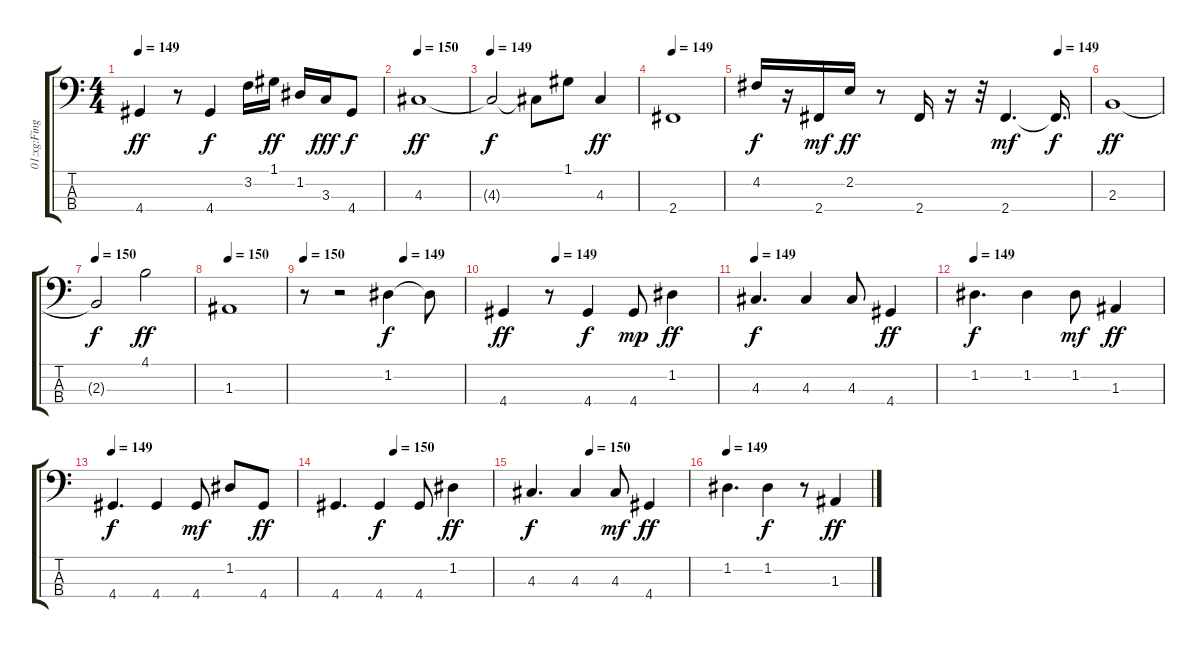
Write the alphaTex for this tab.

\track ("01:xg:Fingered Bass 2" "01:xg:Fing") {instrument electricbassfinger}
\staff {score tabs}
\tuning (G2 D2 A1 E1) {hide}
\ts (4 4)
\tempo 149
\clef f4
\ks c
4.4.4{dy ff} r.8 4.4.4{dy f} 3.2.16 1.1.16{dy ff} 1.2.16 3.3.16{dy fff} 4.4.8{dy f} |
\tempo 150
4.3.1{dy ff} |
\tempo 149
4.3{t}.2{dy f} 4.3{t}.8 1.1.8 4.3.4{dy ff} |
\tempo 149
2.4.1 |
\tempo (149 0.90625)
4.2.16{dy f} r.16 2.4.16{dy mf} 2.2.16{dy ff} r.8 2.4.16 r.16 r.32 2.4.4{d dy mf} 2.4{t}.16{d dy f} |
2.3.1{dy ff} |
\tempo 150
2.3{t}.2{dy f} 4.1.2{dy ff} |
\tempo 150
1.3.1 |
\tempo 150
\tempo (149 0.625)
r.8 r.2 1.2.4{dy f} 1.2{t}.8 |
\tempo (149 0.25)
4.4.4{dy ff} r.8 4.4.4{dy f} 4.4.8{dy mp} 1.2.4{dy ff} |
\tempo 149
4.3.4{d dy f} 4.3.4 4.3.8 4.4.4{dy ff} |
\tempo 149
1.2.4{d dy f} 1.2.4 1.2.8{dy mf} 1.3.4{dy ff} |
\tempo 149
4.4.4{d dy f} 4.4.4 4.4.8{dy mf} 1.2.8 4.4.8{dy ff} |
\tempo (150 0.375)
4.4.4{d} 4.4.4{dy f} 4.4.8 1.2.4{dy ff} |
\tempo (150 0.375)
4.3.4{d dy f} 4.3.4 4.3.8{dy mf} 4.4.4{dy ff} |
\tempo 149
1.2.4{d} 1.2.4{dy f} r.8 1.3.4{dy ff}
